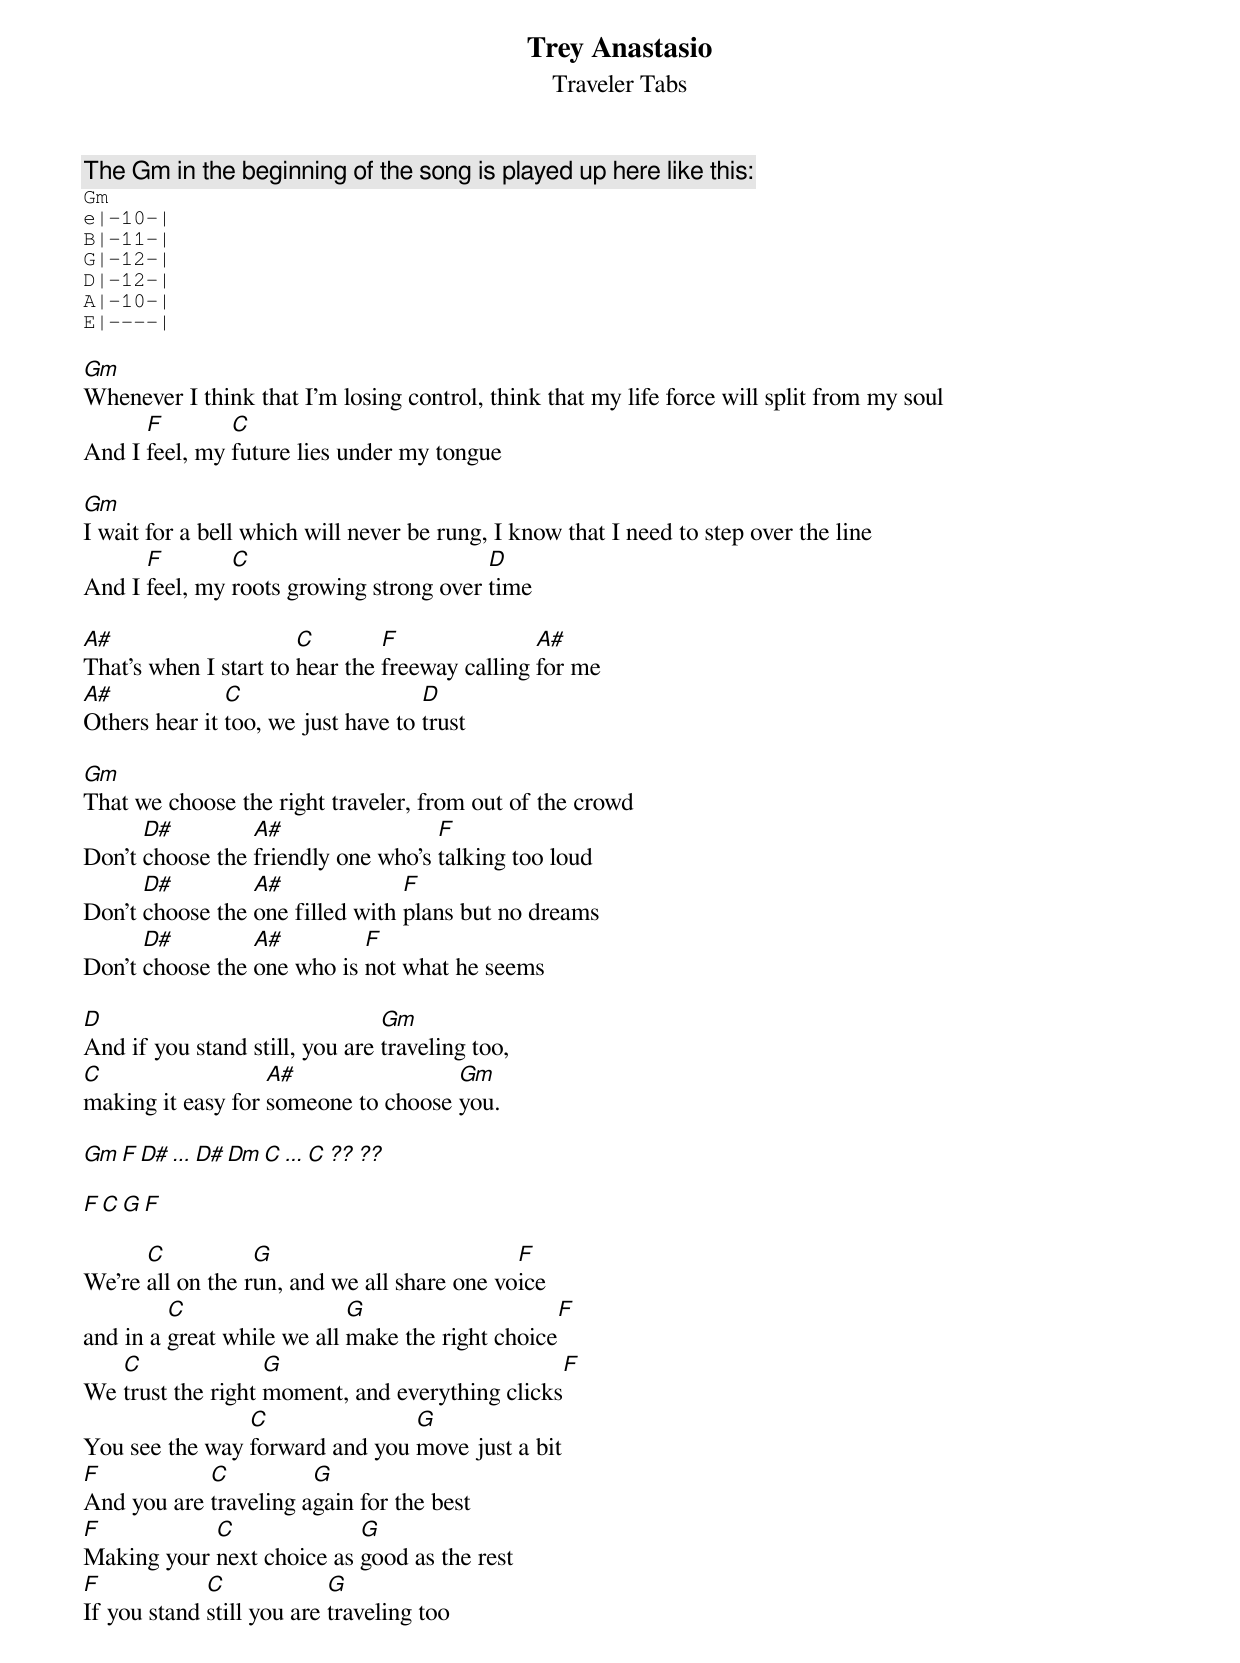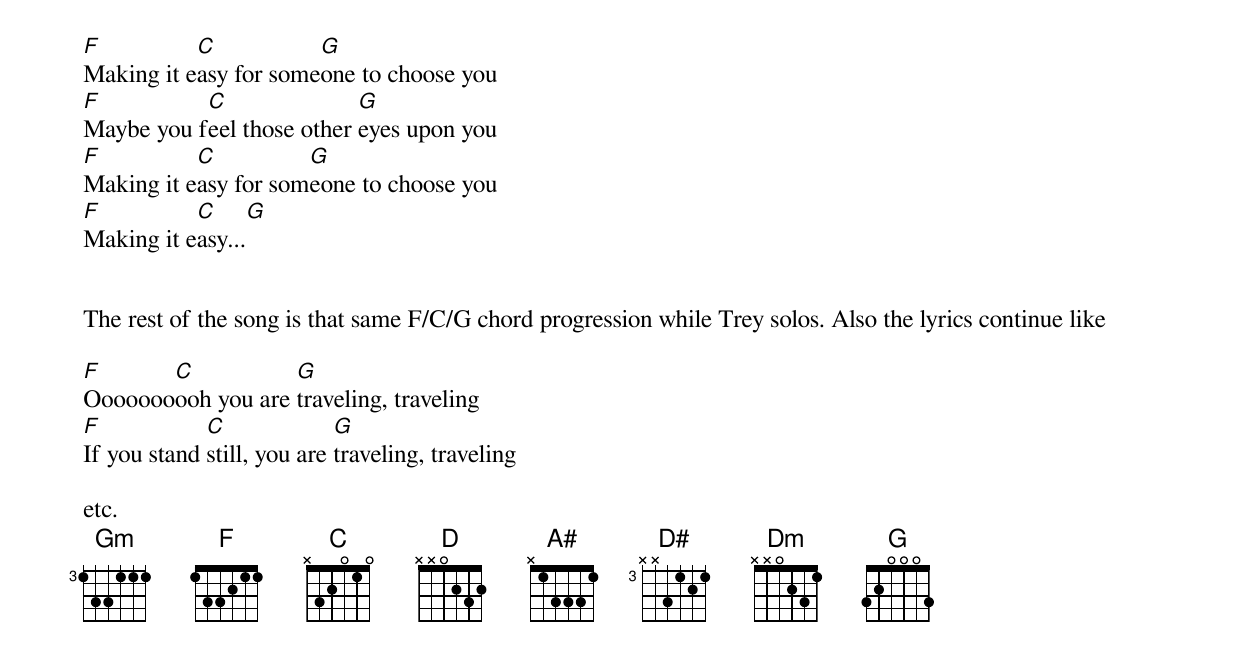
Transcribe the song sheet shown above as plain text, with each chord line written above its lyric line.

Trey Anastasio
Traveler Tabs

The Gm in the beginning of the song is played up here like this:
Gm
e|-10-|
B|-11-|
G|-12-|
D|-12-|
A|-10-|
E|----|

Gm
Whenever I think that I'm losing control, think that my life force will split from my soul
      F        C
And I feel, my future lies under my tongue

Gm
I wait for a bell which will never be rung, I know that I need to step over the line
      F        C                         D
And I feel, my roots growing strong over time

A#                     C        F               A#
That's when I start to hear the freeway calling for me
A#             C                    D
Others hear it too, we just have to trust

Gm
That we choose the right traveler, from out of the crowd
      D#         A#                 F
Don't choose the friendly one who's talking too loud
      D#         A#              F
Don't choose the one filled with plans but no dreams
      D#         A#         F
Don't choose the one who is not what he seems

D                               Gm
And if you stand still, you are traveling too,
C                  A#                Gm
making it easy for someone to choose you.

Gm      F       D# ... D#     Dm     C ... C     ??     ??

F        C           G          F

      C           G                          F
We're all on the run, and we all share one voice
         C                  G                        F
and in a great while we all make the right choice
   C               G                                 F
We trust the right moment, and everything clicks
                C               G
You see the way forward and you move just a bit
F           C          G
And you are traveling again for the best
F           C              G
Making your next choice as good as the rest
F            C             G
If you stand still you are traveling too
F          C           G
Making it easy for someone to choose you
F          C               G
Maybe you feel those other eyes upon you
F          C          G
Making it easy for someone to choose you
F          C          G
Making it easy...


The rest of the song is that same F/C/G chord progression while Trey solos. Also the lyrics continue like

F      C           G
Oooooooooh you are traveling, traveling
F            C              G
If you stand still, you are traveling, traveling

etc.
